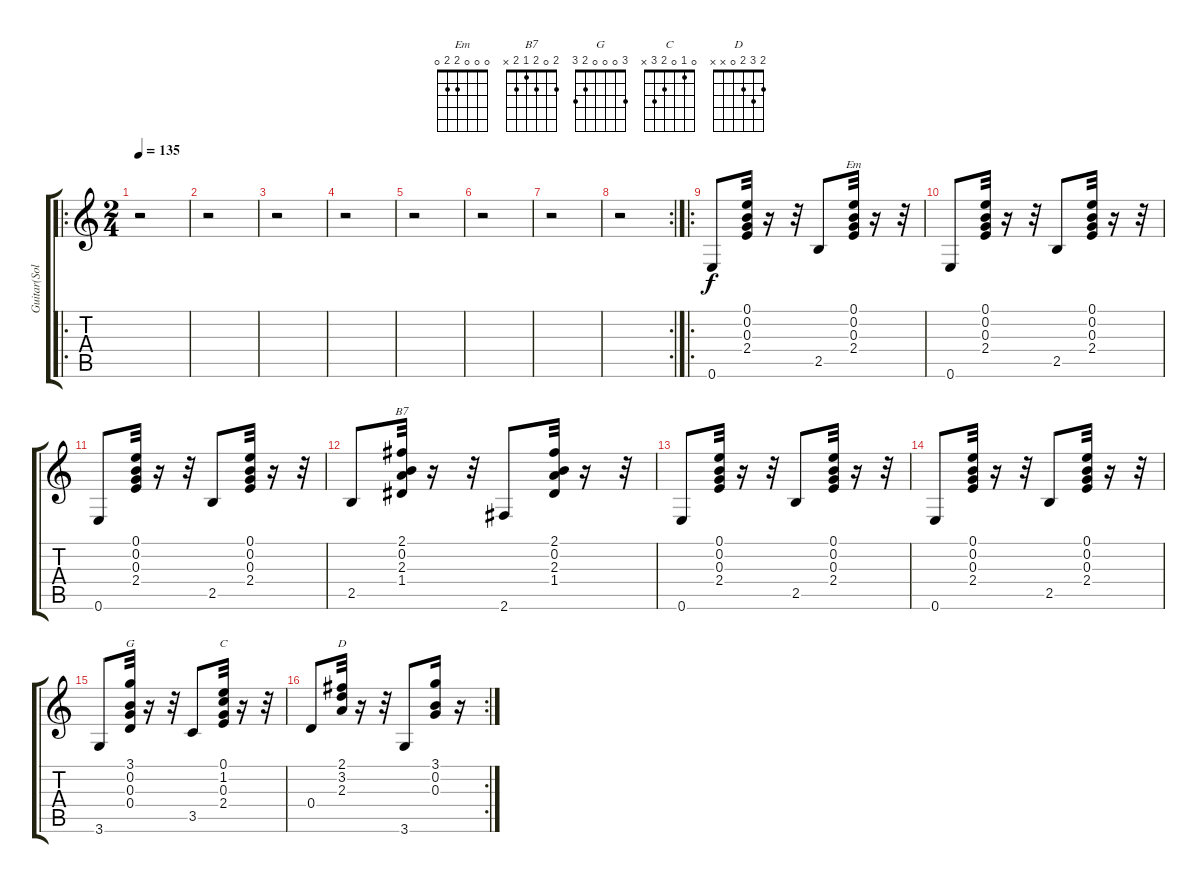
\track ("Guitar(Solo)" "Guitar(Sol") {instrument acousticguitarsteel}
\staff {score tabs}
\tuning (E4 B3 G3 D3 A2 E2) {hide}
\chord ("Em" 0 0 0 2 2 0)
\chord ("B7" 2 0 2 1 2 x)
\chord ("G" 3 0 0 0 2 3)
\chord ("C" 0 1 0 2 3 x)
\chord ("D" 2 3 2 0 x x)
\ro
\ts (2 4)
\tempo 135
\clef g2
\ks c
r.2{dy f} |
r.2 |
r.2 |
r.2 |
r.2 |
r.2 |
r.2 |
\rc 2
r.2 |
\ro
0.6.8 (0.1 0.2 0.3 2.4).32 r.16 r.32 2.5.8 (0.1 0.2 0.3 2.4).32{ch "Em"} r.16 r.32 |
0.6.8 (0.1 0.2 0.3 2.4).32 r.16 r.32 2.5.8 (0.1 0.2 0.3 2.4).32 r.16 r.32 |
0.6.8 (0.1 0.2 0.3 2.4).32 r.16 r.32 2.5.8 (0.1 0.2 0.3 2.4).32 r.16 r.32 |
2.5.8 (2.1 0.2 2.3 1.4).32{ch "B7"} r.16 r.32 2.6.8 (2.1 0.2 2.3 1.4).32 r.16 r.32 |
0.6.8 (0.1 0.2 0.3 2.4).32 r.16 r.32 2.5.8 (0.1 0.2 0.3 2.4).32 r.16 r.32 |
0.6.8 (0.1 0.2 0.3 2.4).32 r.16 r.32 2.5.8 (0.1 0.2 0.3 2.4).32 r.16 r.32 |
3.6.8 (3.1 0.2 0.3 0.4).32{ch "G"} r.16 r.32 3.5.8 (0.1 1.2 0.3 2.4).32{ch "C"} r.16 r.32 |
\rc 2
0.4.8 (2.1 3.2 2.3).32{ch "D"} r.16 r.32 3.6.8 (3.1 0.2 0.3).16 r.16
